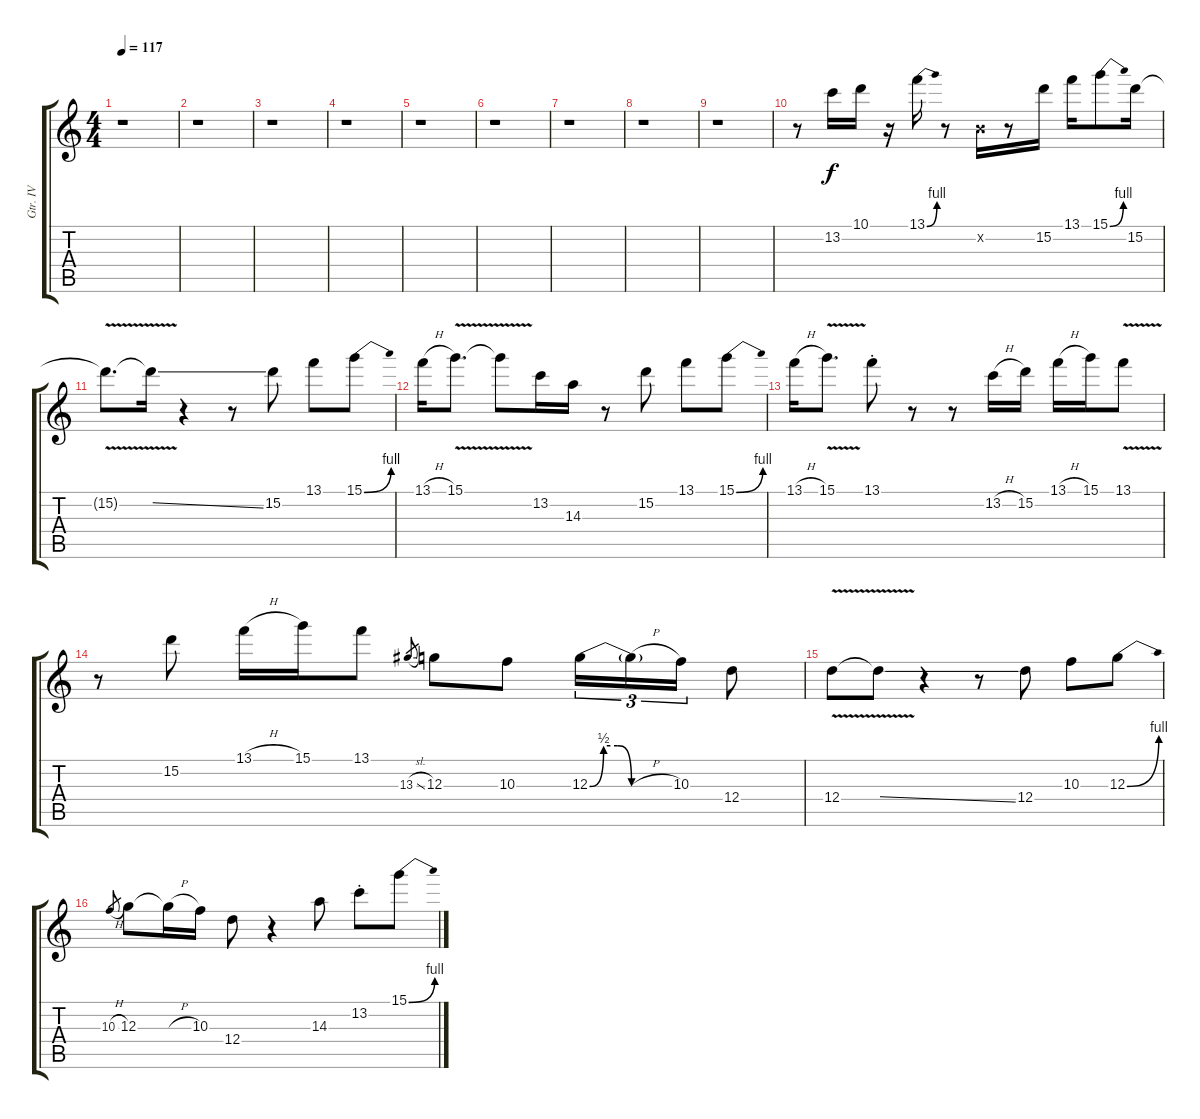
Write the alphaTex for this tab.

\track ("Gtr. IV" "Gtr. IV") {instrument distortionguitar}
\staff {score tabs}
\tuning (E4 B3 G3 D3 A2 E2) {hide}
\ts (4 4)
\tempo 117
\clef g2
\ks c
r.1{dy f} |
r.1 |
r.1 |
r.1 |
r.1 |
r.1 |
r.1 |
r.1 |
r.1 |
r.8 13.2.16 10.1.16 r.16 13.1{be (bend 0 0 60 4)}.16 r.8 0.2{x}.16 r.8 15.2.16 13.1.16 15.1{be (bend 0 0 60 4)}.8 15.2.16 |
15.2{v t}.8{d} 15.2{ss t}.16 r.4 r.8 15.2.8 13.1.8 15.1{be (bend 0 0 60 4)}.8 |
13.1{h}.16 15.1{v}.8{d} 15.1{t}.8 13.2.16 14.3.16 r.8 15.2.8 13.1.8 15.1{be (bend 0 0 60 4)}.8 |
13.1{h}.16 15.1{v}.8{d} 13.1{st}.8 r.8 r.8 13.2{h}.16 15.2.16 13.1{h}.16 15.1.16 13.1{v}.8 |
r.8 15.2.8 13.1{h}.16 15.1.16 13.1.8 13.3{sl}.8{gr} 12.3.8 10.3.8 12.3{be (custom 0 0 10 2 20 2 30 0 60 0)}.16{tu (3 2)} 12.3{h t}.16{tu (3 2)} 10.3.16{tu (3 2)} 12.4.8 |
12.4{v}.8 12.4{ss t}.8 r.4 r.8 12.4.8 10.3.8 12.3{be (bend 0 0 60 4)}.8 |
10.3{h}.8{gr} 12.3.8 12.3{h t}.16 10.3.16 12.4.8 r.4 14.3.8 13.2{st}.8 15.1{be (bend 0 0 60 4)}.8
